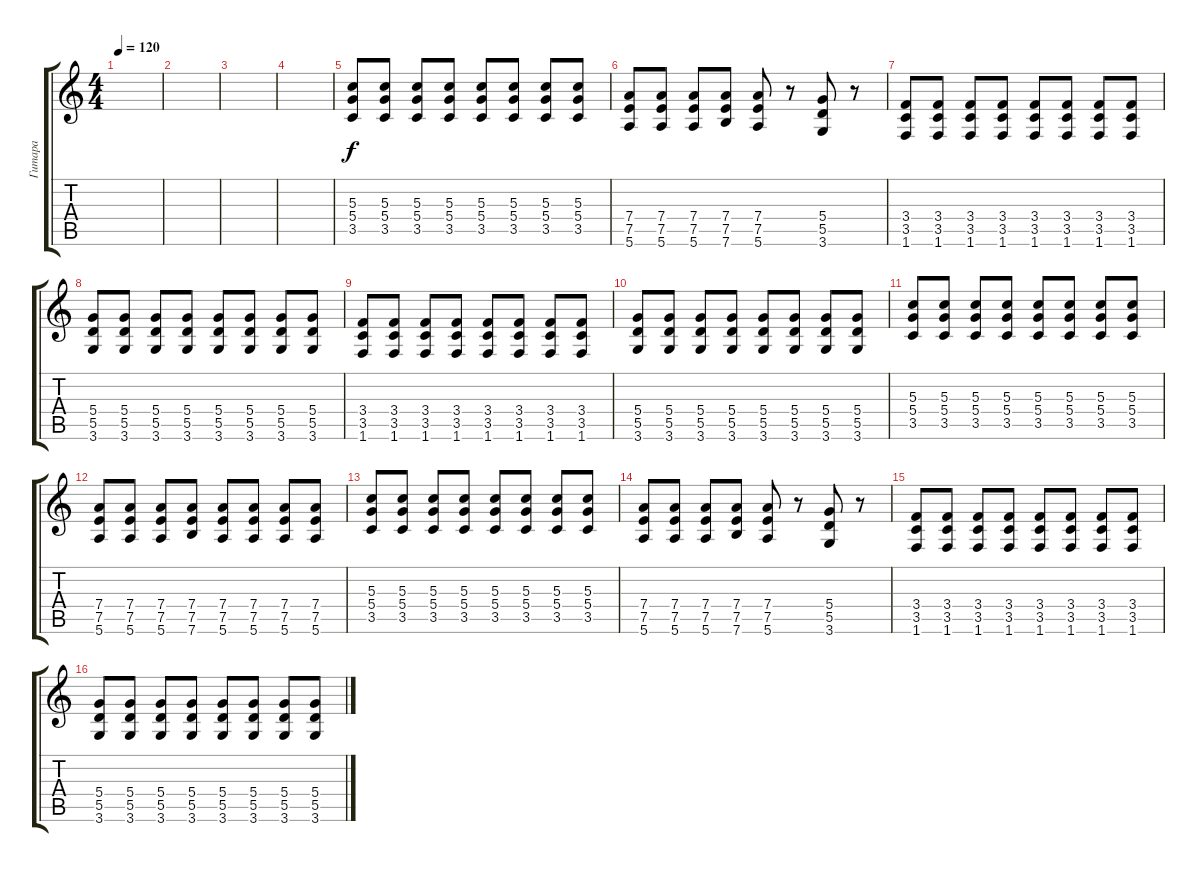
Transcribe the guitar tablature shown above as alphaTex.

\track ("Гитара" "Гитара") {instrument distortionguitar}
\staff {score tabs}
\tuning (E4 B3 G3 D3 A2 E2) {hide}
\ts (4 4)
\tempo 120
\clef g2
\ks c
|
|
|
|
(5.3 5.4 3.5).8 (5.3 5.4 3.5).8 (5.3 5.4 3.5).8 (5.3 5.4 3.5).8 (5.3 5.4 3.5).8 (5.3 5.4 3.5).8 (5.3 5.4 3.5).8 (5.3 5.4 3.5).8 |
(7.4 7.5 5.6).8 (7.4 7.5 5.6).8 (7.4 7.5 5.6).8 (7.4 7.5 7.6).8 (7.4 7.5 5.6).8 r.8 (5.4 5.5 3.6).8 r.8 |
(3.4 3.5 1.6).8 (3.4 3.5 1.6).8 (3.4 3.5 1.6).8 (3.4 3.5 1.6).8 (3.4 3.5 1.6).8 (3.4 3.5 1.6).8 (3.4 3.5 1.6).8 (3.4 3.5 1.6).8 |
(5.4 5.5 3.6).8 (5.4 5.5 3.6).8 (5.4 5.5 3.6).8 (5.4 5.5 3.6).8 (5.4 5.5 3.6).8 (5.4 5.5 3.6).8 (5.4 5.5 3.6).8 (5.4 5.5 3.6).8 |
(3.4 3.5 1.6).8 (3.4 3.5 1.6).8 (3.4 3.5 1.6).8 (3.4 3.5 1.6).8 (3.4 3.5 1.6).8 (3.4 3.5 1.6).8 (3.4 3.5 1.6).8 (3.4 3.5 1.6).8 |
(5.4 5.5 3.6).8 (5.4 5.5 3.6).8 (5.4 5.5 3.6).8 (5.4 5.5 3.6).8 (5.4 5.5 3.6).8 (5.4 5.5 3.6).8 (5.4 5.5 3.6).8 (5.4 5.5 3.6).8 |
(5.3 5.4 3.5).8 (5.3 5.4 3.5).8 (5.3 5.4 3.5).8 (5.3 5.4 3.5).8 (5.3 5.4 3.5).8 (5.3 5.4 3.5).8 (5.3 5.4 3.5).8 (5.3 5.4 3.5).8 |
(7.4 7.5 5.6).8 (7.4 7.5 5.6).8 (7.4 7.5 5.6).8 (7.4 7.5 7.6).8 (7.4 7.5 5.6).8 (7.4 7.5 5.6).8 (7.4 7.5 5.6).8 (7.4 7.5 5.6).8 |
(5.3 5.4 3.5).8 (5.3 5.4 3.5).8 (5.3 5.4 3.5).8 (5.3 5.4 3.5).8 (5.3 5.4 3.5).8 (5.3 5.4 3.5).8 (5.3 5.4 3.5).8 (5.3 5.4 3.5).8 |
(7.4 7.5 5.6).8 (7.4 7.5 5.6).8 (7.4 7.5 5.6).8 (7.4 7.5 7.6).8 (7.4 7.5 5.6).8 r.8 (5.4 5.5 3.6).8 r.8 |
(3.4 3.5 1.6).8 (3.4 3.5 1.6).8 (3.4 3.5 1.6).8 (3.4 3.5 1.6).8 (3.4 3.5 1.6).8 (3.4 3.5 1.6).8 (3.4 3.5 1.6).8 (3.4 3.5 1.6).8 |
(5.4 5.5 3.6).8 (5.4 5.5 3.6).8 (5.4 5.5 3.6).8 (5.4 5.5 3.6).8 (5.4 5.5 3.6).8 (5.4 5.5 3.6).8 (5.4 5.5 3.6).8 (5.4 5.5 3.6).8
